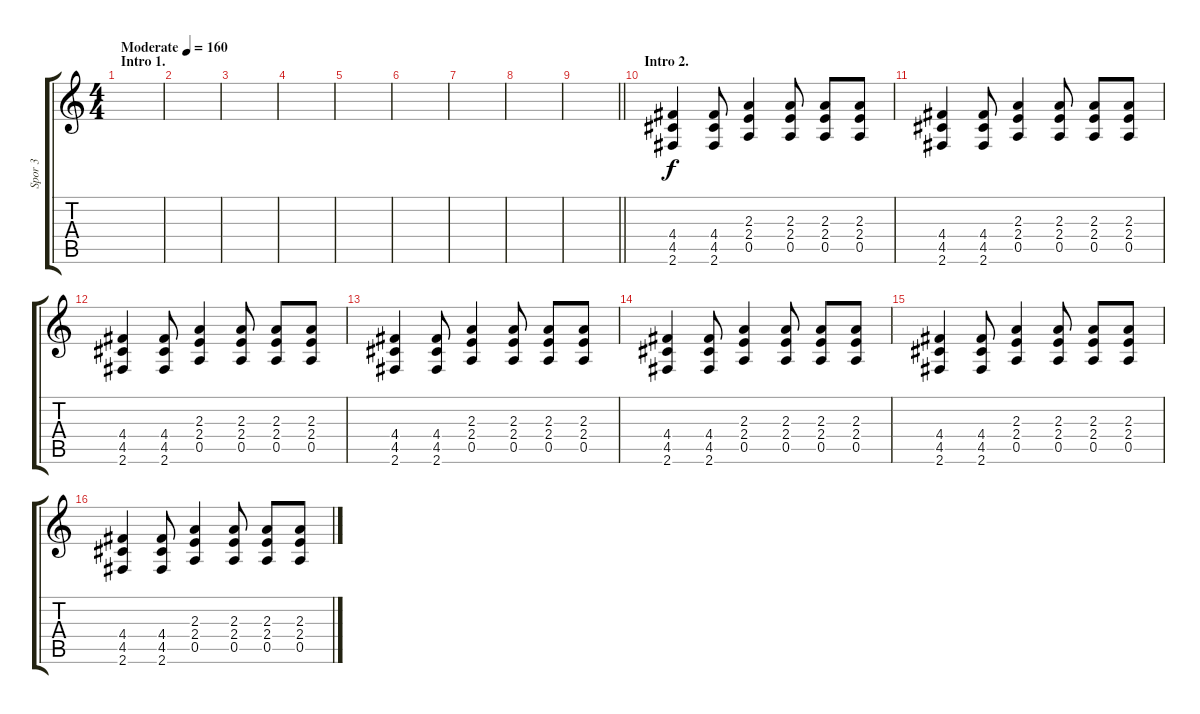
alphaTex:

\track ("Spor 3" "Spor 3") {instrument distortionguitar}
\staff {score tabs}
\tuning (E4 B3 G3 D3 A2 E2) {hide}
\ts (4 4)
\section ("" "Intro 1.")
\tempo (160 "Moderate")
\clef g2
\ks c
|
|
|
|
|
|
|
|
\barLineRight lightlight
|
\section ("" "Intro 2.")
(4.4 4.5 2.6).4 (4.4 4.5 2.6).8 (2.3 2.4 0.5).4 (2.3 2.4 0.5).8 (2.3 2.4 0.5).8 (2.3 2.4 0.5).8 |
(4.4 4.5 2.6).4 (4.4 4.5 2.6).8 (2.3 2.4 0.5).4 (2.3 2.4 0.5).8 (2.3 2.4 0.5).8 (2.3 2.4 0.5).8 |
(4.4 4.5 2.6).4 (4.4 4.5 2.6).8 (2.3 2.4 0.5).4 (2.3 2.4 0.5).8 (2.3 2.4 0.5).8 (2.3 2.4 0.5).8 |
(4.4 4.5 2.6).4 (4.4 4.5 2.6).8 (2.3 2.4 0.5).4 (2.3 2.4 0.5).8 (2.3 2.4 0.5).8 (2.3 2.4 0.5).8 |
(4.4 4.5 2.6).4 (4.4 4.5 2.6).8 (2.3 2.4 0.5).4 (2.3 2.4 0.5).8 (2.3 2.4 0.5).8 (2.3 2.4 0.5).8 |
(4.4 4.5 2.6).4 (4.4 4.5 2.6).8 (2.3 2.4 0.5).4 (2.3 2.4 0.5).8 (2.3 2.4 0.5).8 (2.3 2.4 0.5).8 |
(4.4 4.5 2.6).4 (4.4 4.5 2.6).8 (2.3 2.4 0.5).4 (2.3 2.4 0.5).8 (2.3 2.4 0.5).8 (2.3 2.4 0.5).8
